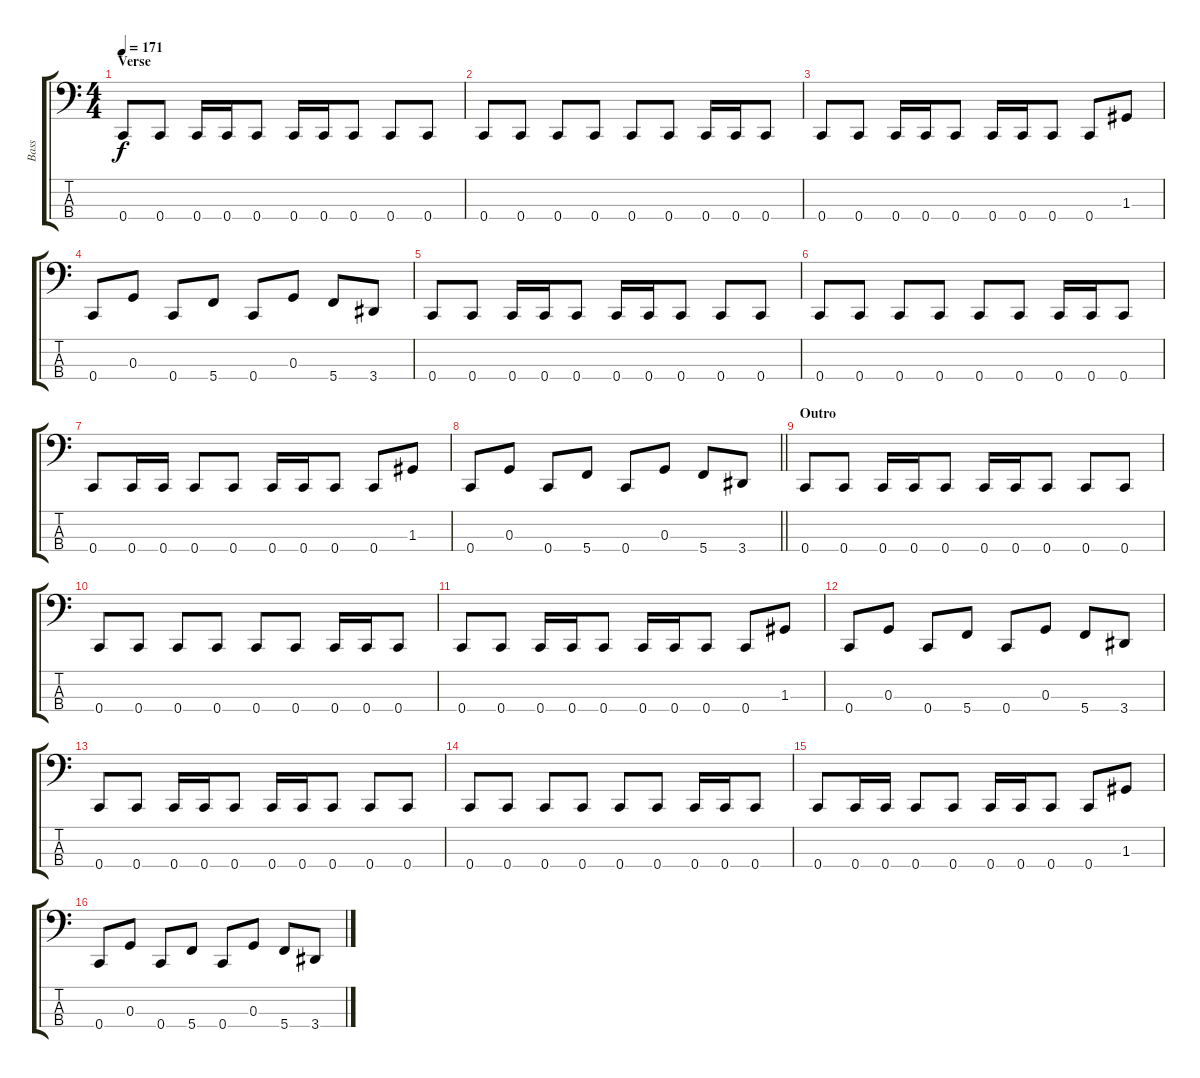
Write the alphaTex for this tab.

\track ("Bass" "Bass") {instrument electricbasspick}
\staff {score tabs}
\tuning (F2 C2 G1 C1) {hide}
\ts (4 4)
\section ("" "Verse")
\tempo 171
\clef f4
\ks c
0.4.8{dy f} 0.4.8 0.4.16 0.4.16 0.4.8 0.4.16 0.4.16 0.4.8 0.4.8 0.4.8 |
0.4.8 0.4.8 0.4.8 0.4.8 0.4.8 0.4.8 0.4.16 0.4.16 0.4.8 |
0.4.8 0.4.8 0.4.16 0.4.16 0.4.8 0.4.16 0.4.16 0.4.8 0.4.8 1.3.8 |
0.4.8 0.3.8 0.4.8 5.4.8 0.4.8 0.3.8 5.4.8 3.4.8 |
0.4.8 0.4.8 0.4.16 0.4.16 0.4.8 0.4.16 0.4.16 0.4.8 0.4.8 0.4.8 |
0.4.8 0.4.8 0.4.8 0.4.8 0.4.8 0.4.8 0.4.16 0.4.16 0.4.8 |
0.4.8 0.4.16 0.4.16 0.4.8 0.4.8 0.4.16 0.4.16 0.4.8 0.4.8 1.3.8 |
\barLineRight lightlight
0.4.8 0.3.8 0.4.8 5.4.8 0.4.8 0.3.8 5.4.8 3.4.8 |
\section ("" "Outro")
0.4.8 0.4.8 0.4.16 0.4.16 0.4.8 0.4.16 0.4.16 0.4.8 0.4.8 0.4.8 |
0.4.8 0.4.8 0.4.8 0.4.8 0.4.8 0.4.8 0.4.16 0.4.16 0.4.8 |
0.4.8 0.4.8 0.4.16 0.4.16 0.4.8 0.4.16 0.4.16 0.4.8 0.4.8 1.3.8 |
0.4.8 0.3.8 0.4.8 5.4.8 0.4.8 0.3.8 5.4.8 3.4.8 |
0.4.8 0.4.8 0.4.16 0.4.16 0.4.8 0.4.16 0.4.16 0.4.8 0.4.8 0.4.8 |
0.4.8 0.4.8 0.4.8 0.4.8 0.4.8 0.4.8 0.4.16 0.4.16 0.4.8 |
0.4.8 0.4.16 0.4.16 0.4.8 0.4.8 0.4.16 0.4.16 0.4.8 0.4.8 1.3.8 |
0.4.8 0.3.8 0.4.8 5.4.8 0.4.8 0.3.8 5.4.8 3.4.8
